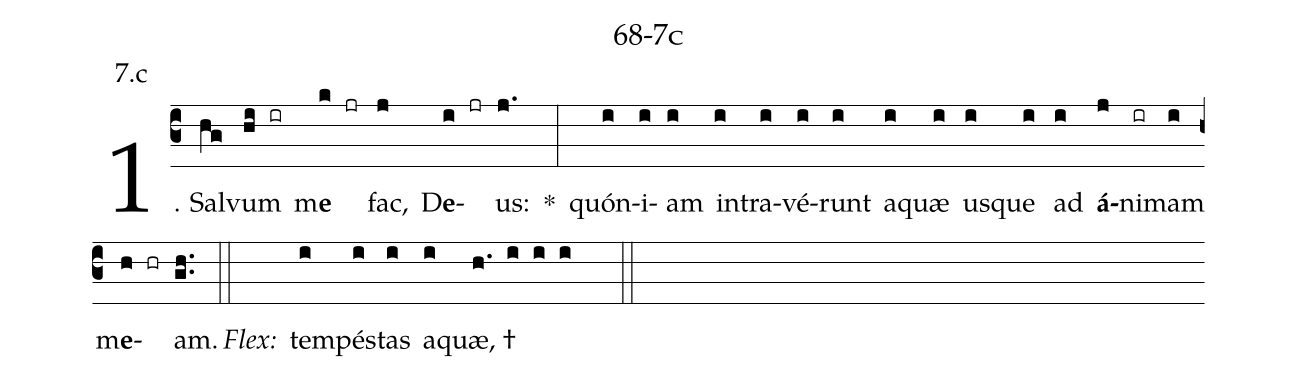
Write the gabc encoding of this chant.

name: 68-7c;
annotation: 7.c;
%%
(c3)1. Sal(hg)vum(hi ir) m<b>e</b>(k jr) fac,(j) D<b>e</b>(i jr)us:(j.) *(:) quón(i)i(i)am(i) in(i)tra(i)vé(i)runt(i) a(i)quæ(i) us(i)que(i) ad(i) <b>á</b>(j)ni(ir)mam(i) m<b>e</b>(h hr)am.(gh..) (::)
<i>Flex:</i>()  tem(i)pés(i)tas(i) a(i)quæ, †(h. i i i  ::)
